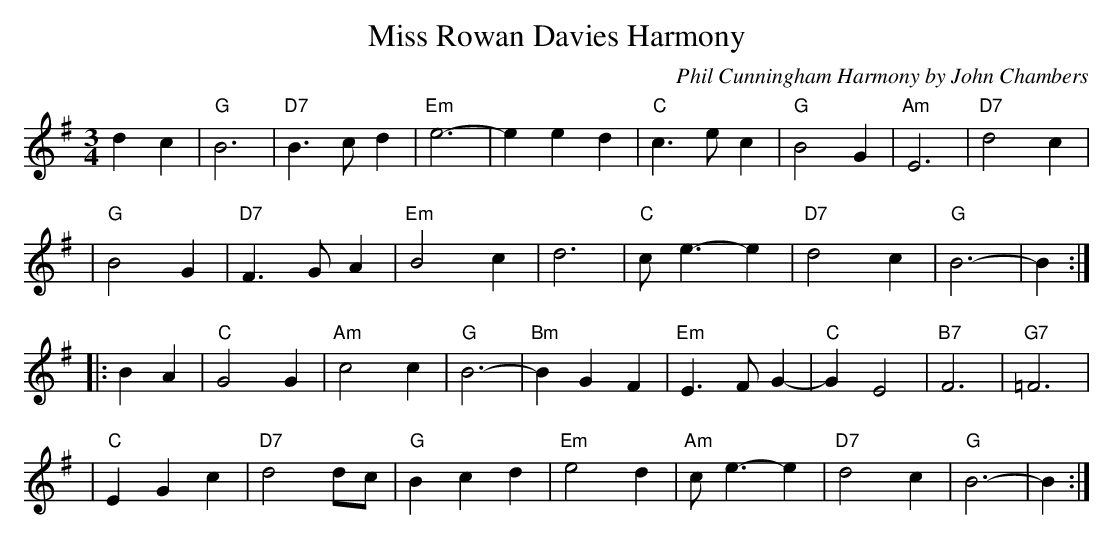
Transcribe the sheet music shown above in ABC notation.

X:1
T: Miss Rowan Davies Harmony
C: Phil Cunningham Harmony by John Chambers
M: 3/4
L: 1/8
K: G
d2c2 \
| "G"B6     | "D7"B3cd2 | "Em"e6-  | e2e2d2 \
| "C"c3ec2  | "G"B4G2   | "Am"E6   | "D7"d4c2 |
| "G"B4G2   | "D7"F3GA2 | "Em"B4c2 | d6 \
| "C"ce3-e2 | "D7"d4c2  | "G"B6-  | B2 :|
|: B2A2 \
| "C"G4G2    | "Am"c4c2 | "G"B6-    | "Bm"B2G2F2 \
| "Em"E3FG2- | "C"G2E4  | "B7"F6    | "G7"=F6 |
| "C"E2G2c2  | "D7"d4dc | "G"B2c2d2 | "Em"e4d2 \
| "Am"ce3-e2 | "D7"d4c2 | "G"B6-    | B2 :|
